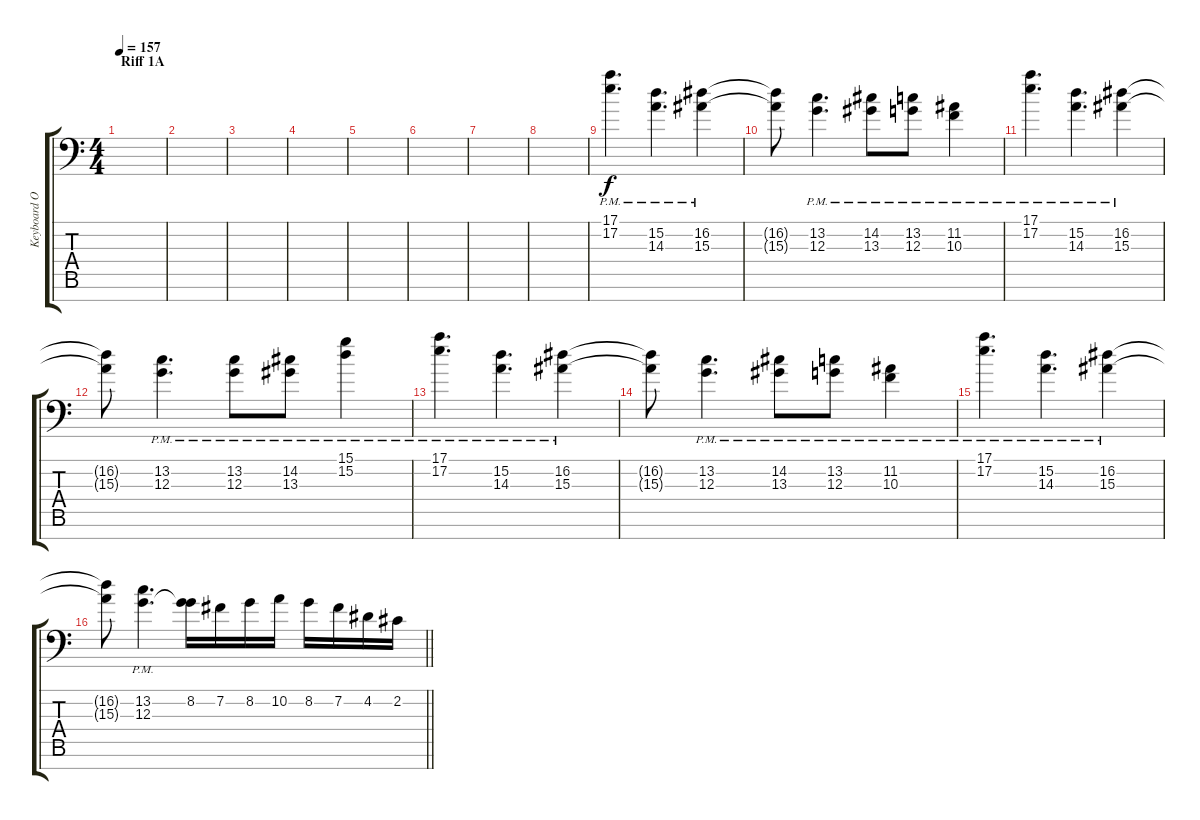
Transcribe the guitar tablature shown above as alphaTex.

\track ("Keyboard Organ" "Keyboard O") {instrument lead1square}
\staff {score tabs}
\tuning (E4 B3 G3 D3 A2 E2 C-1) {hide}
\ts (4 4)
\section ("" "Riff 1A")
\tempo 157
\clef f4
\ks c
|
|
|
|
|
|
|
|
(17.1{pm} 17.2{pm}).4{d volume 16 instrument stringensemble1} (15.2{pm} 14.3{pm}).4{d} (16.2{pm} 15.3{pm}).4 |
(16.2{t} 15.3{t}).8 (13.2{pm} 12.3{pm}).4{d} (14.2{pm} 13.3).8 (13.2{pm} 12.3{pm}).8 (11.2{pm} 10.3{pm}).4 |
(17.1{pm} 17.2{pm}).4{d} (15.2{pm} 14.3{pm}).4{d} (16.2{pm} 15.3{pm}).4 |
(16.2{t} 15.3{t}).8 (13.2{pm} 12.3{pm}).4{d} (13.2{pm} 12.3).8 (14.2{pm} 13.3{pm}).8 (15.1 15.2{pm}).4 |
(17.1{pm} 17.2{pm}).4{d} (15.2{pm} 14.3{pm}).4{d} (16.2{pm} 15.3{pm}).4 |
(16.2{t} 15.3{t}).8 (13.2{pm} 12.3{pm}).4{d} (14.2{pm} 13.3).8 (13.2{pm} 12.3{pm}).8 (11.2{pm} 10.3{pm}).4 |
(17.1{pm} 17.2{pm}).4{d} (15.2{pm} 14.3{pm}).4{d} (16.2{pm} 15.3{pm}).4 |
\barLineRight lightlight
(16.2{t} 15.3{t}).8 (13.2{pm} 12.3{pm}).4{d} (8.2 12.3{t}).16 7.2.16 8.2.16 10.2.16 8.2.16 7.2.16 4.2.16 2.2.16
